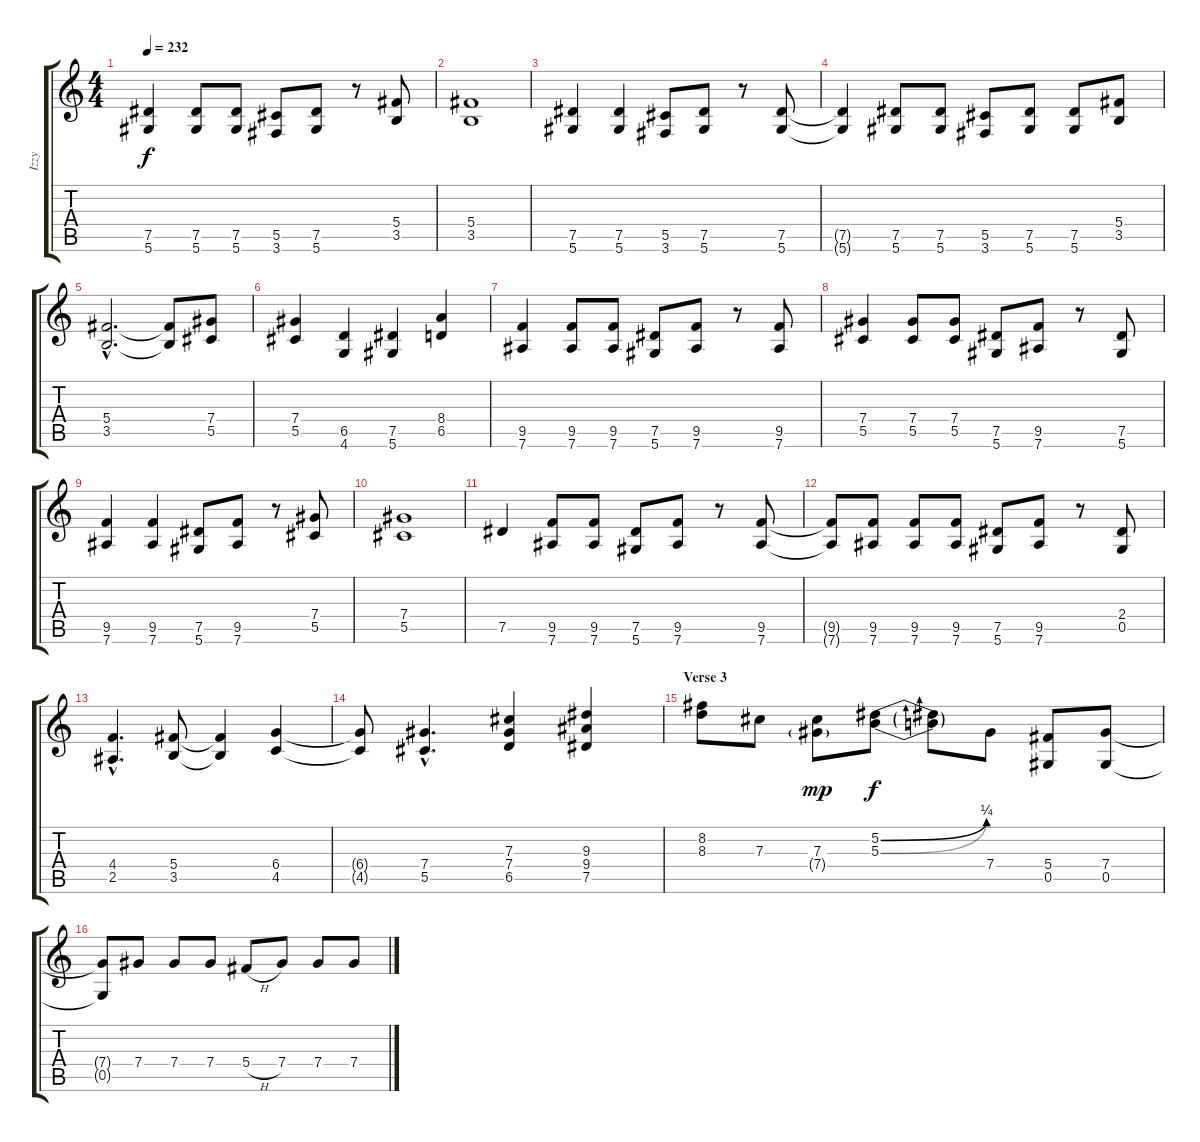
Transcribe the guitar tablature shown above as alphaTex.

\track ("Izzy" "Izzy") {instrument distortionguitar}
\staff {score tabs}
\tuning (Eb4 Bb3 Gb3 Db3 Ab2 Eb2) {hide}
\ts (4 4)
\tempo 232
\clef g2
\ks c
(7.5 5.6).4{dy f} (7.5 5.6).8 (7.5 5.6).8 (5.5 3.6).8 (7.5 5.6).8 r.8 (5.4 3.5).8 |
(5.4 3.5).1 |
(7.5 5.6).4 (7.5 5.6).4 (5.5 3.6).8 (7.5 5.6).8 r.8 (7.5 5.6).8 |
(7.5{t} 5.6{t}).4 (7.5 5.6).8 (7.5 5.6).8 (5.5 3.6).8 (7.5 5.6).8 (7.5 5.6).8 (5.4 3.5).8 |
(5.4{hac} 3.5{hac}).2{d} (5.4{t} 3.5{t}).8 (7.4 5.5).8 |
(7.4 5.5).4 (6.5 4.6).4 (7.5 5.6).4 (8.4 6.5).4 |
(9.5 7.6).4 (9.5 7.6).8 (9.5 7.6).8 (7.5 5.6).8 (9.5 7.6).8 r.8 (9.5 7.6).8 |
(7.4 5.5).4 (7.4 5.5).8 (7.4 5.5).8 (7.5 5.6).8 (9.5 7.6).8 r.8 (7.5 5.6).8 |
(9.5 7.6).4 (9.5 7.6).4 (7.5 5.6).8 (9.5 7.6).8 r.8 (7.4 5.5).8 |
(7.4 5.5).1 |
7.5.4 (9.5 7.6).8 (9.5 7.6).8 (7.5 5.6).8 (9.5 7.6).8 r.8 (9.5 7.6).8 |
(9.5{t} 7.6{t}).8 (9.5 7.6).8 (9.5 7.6).8 (9.5 7.6).8 (7.5 5.6).8 (9.5 7.6).8 r.8 (2.4 0.5).8 |
(4.4{hac} 2.5{hac}).4{d} (5.4 3.5).8 (5.4{t} 3.5{t}).4 (6.4 4.5).4 |
(6.4{t} 4.5{t}).8 (7.4{hac} 5.5{hac}).4{d} (7.3 7.4 6.5).4 (9.3 9.4 7.5).4 |
\section ("" "Verse 3")
(8.2 8.3).8 7.3.8 (7.3 7.4{g}).8{dy mp} (5.2{be (bend 0 0 60 1)} 5.3{be (bend 0 0 60 1)}).8{dy f} (5.2{t} 5.3{t}).8 7.4.8 (5.4 0.5).8 (7.4 0.5).8 |
(7.4{t} 0.5{t}).8 7.4.8 7.4.8 7.4.8 5.4{h}.8 7.4.8 7.4.8 7.4.8
